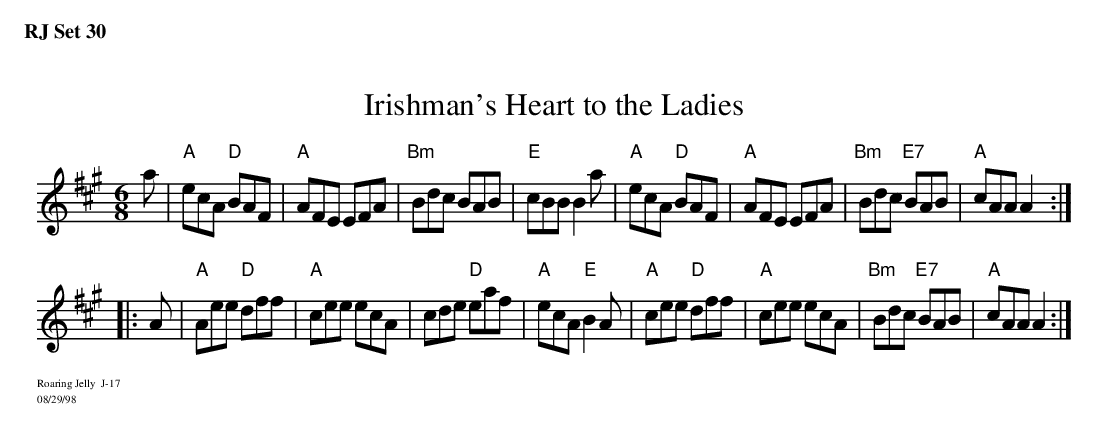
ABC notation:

X:1
T: Irishman's Heart to the Ladies
M: 6/8
K: A
a| "A"ecA "D"BAF| "A"AFE EFA| "Bm"Bdc BAB| "E"cBB B2 a| \
   "A"ecA "D"BAF| "A"AFE EFA| "Bm"Bdc "E7"BAB| "A"cAA A2 :|
|:\
A| "A"Aee "D"dff| "A"cee ecA| cde "D"eaf| "A"ecA "E"B2 A| \
   "A"cee "D"dff| "A"cee ecA| "Bm"Bdc "E7"BAB| "A"cAA A2 :|
